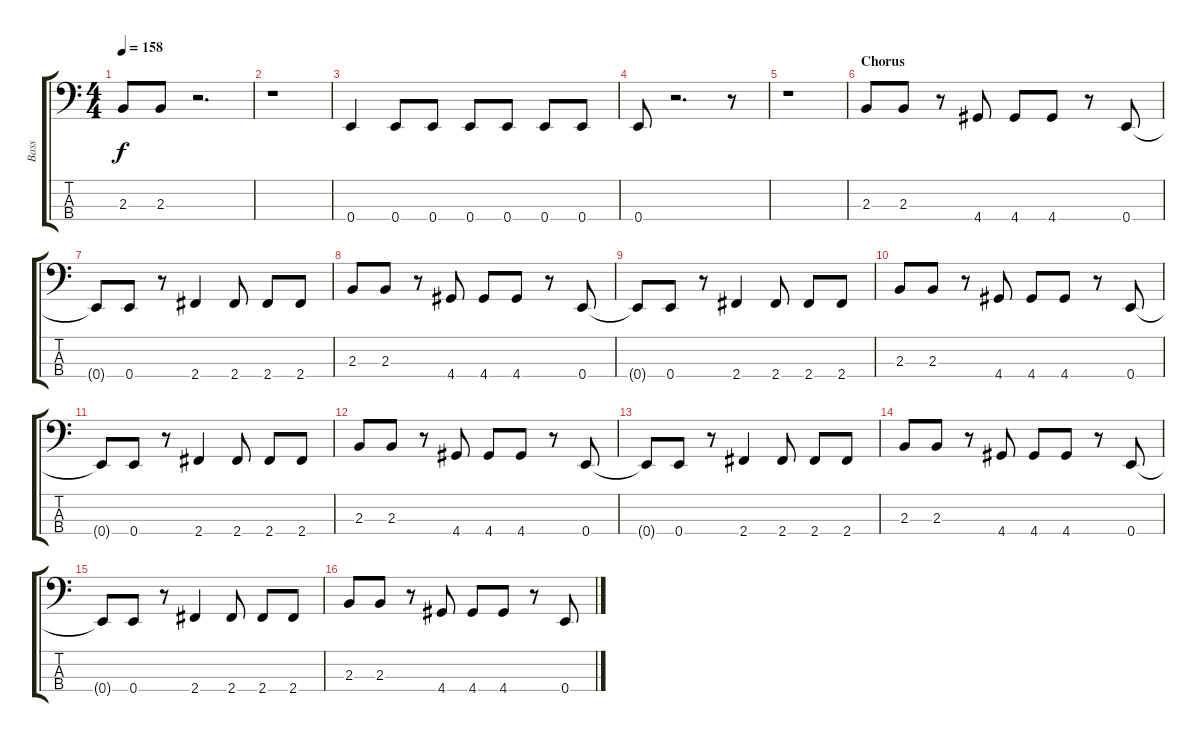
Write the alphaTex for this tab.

\track ("Bass" "Bass") {instrument electricbasspick}
\staff {score tabs}
\tuning (G2 D2 A1 E1) {hide}
\ts (4 4)
\tempo 158
\clef f4
\ks c
2.3.8{dy f} 2.3.8 r.2{d} |
r.1 |
0.4.4 0.4.8 0.4.8 0.4.8 0.4.8 0.4.8 0.4.8 |
0.4.8 r.2{d} r.8 |
r.1 |
\section ("" "Chorus")
2.3.8 2.3.8 r.8 4.4.8 4.4.8 4.4.8 r.8 0.4.8 |
0.4{t}.8 0.4.8 r.8 2.4.4 2.4.8 2.4.8 2.4.8 |
2.3.8 2.3.8 r.8 4.4.8 4.4.8 4.4.8 r.8 0.4.8 |
0.4{t}.8 0.4.8 r.8 2.4.4 2.4.8 2.4.8 2.4.8 |
2.3.8 2.3.8 r.8 4.4.8 4.4.8 4.4.8 r.8 0.4.8 |
0.4{t}.8 0.4.8 r.8 2.4.4 2.4.8 2.4.8 2.4.8 |
2.3.8 2.3.8 r.8 4.4.8 4.4.8 4.4.8 r.8 0.4.8 |
0.4{t}.8 0.4.8 r.8 2.4.4 2.4.8 2.4.8 2.4.8 |
2.3.8 2.3.8 r.8 4.4.8 4.4.8 4.4.8 r.8 0.4.8 |
0.4{t}.8 0.4.8 r.8 2.4.4 2.4.8 2.4.8 2.4.8 |
2.3.8 2.3.8 r.8 4.4.8 4.4.8 4.4.8 r.8 0.4.8
